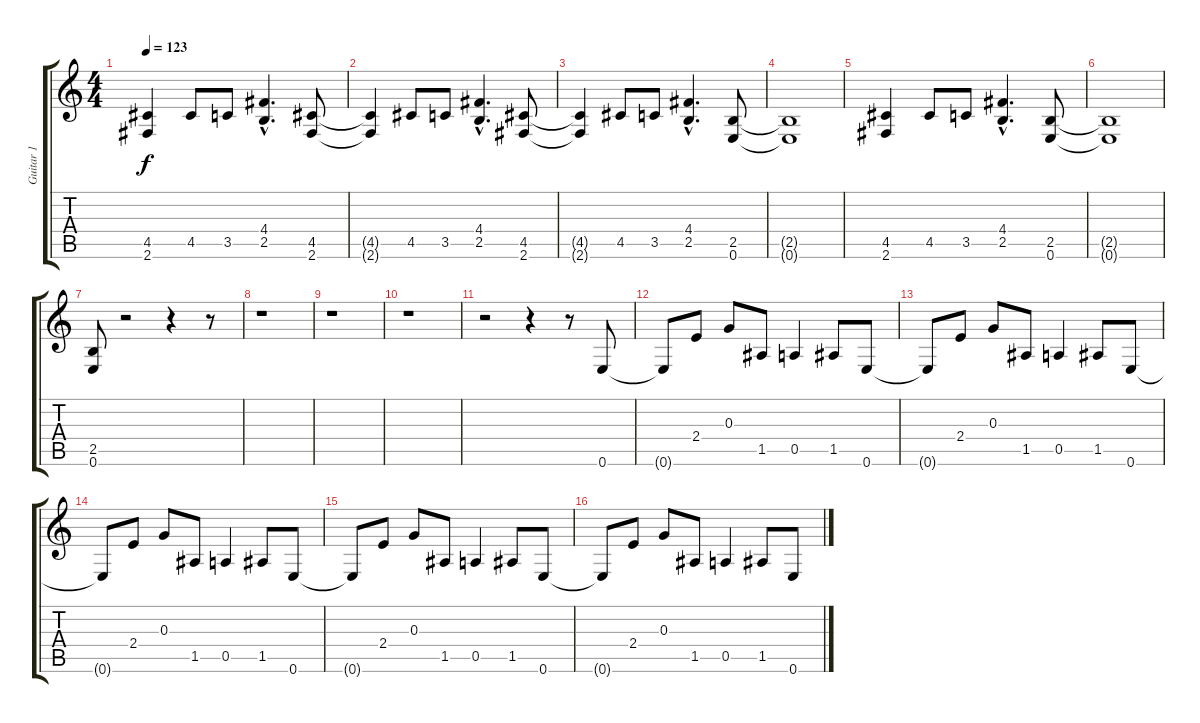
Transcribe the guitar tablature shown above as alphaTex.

\track ("Guitar 1" "Guitar 1") {instrument acousticguitarsteel}
\staff {score tabs}
\tuning (E4 B3 G3 D3 A2 E2) {hide}
\ts (4 4)
\tempo 123
\clef g2
\ks c
(4.5 2.6).4{dy f} 4.5.8 3.5.8 (4.4{hac} 2.5{hac}).4{d} (4.5 2.6).8 |
(4.5{t} 2.6{t}).4 4.5.8 3.5.8 (4.4{hac} 2.5{hac}).4{d} (4.5 2.6).8 |
(4.5{t} 2.6{t}).4 4.5.8 3.5.8 (4.4{hac} 2.5{hac}).4{d} (2.5 0.6).8 |
(2.5{t} 0.6{t}).1 |
(4.5 2.6).4 4.5.8 3.5.8 (4.4{hac} 2.5{hac}).4{d} (2.5 0.6).8 |
(2.5{t} 0.6{t}).1 |
(2.5 0.6).8 r.2 r.4 r.8 |
r.1 |
r.1 |
r.1 |
r.2 r.4 r.8 0.6.8 |
0.6{t}.8 2.4.8 0.3.8 1.5.8 0.5.4 1.5.8 0.6.8 |
0.6{t}.8 2.4.8 0.3.8 1.5.8 0.5.4 1.5.8 0.6.8 |
0.6{t}.8 2.4.8 0.3.8 1.5.8 0.5.4 1.5.8 0.6.8 |
0.6{t}.8 2.4.8 0.3.8 1.5.8 0.5.4 1.5.8 0.6.8 |
0.6{t}.8 2.4.8 0.3.8 1.5.8 0.5.4 1.5.8 0.6.8
